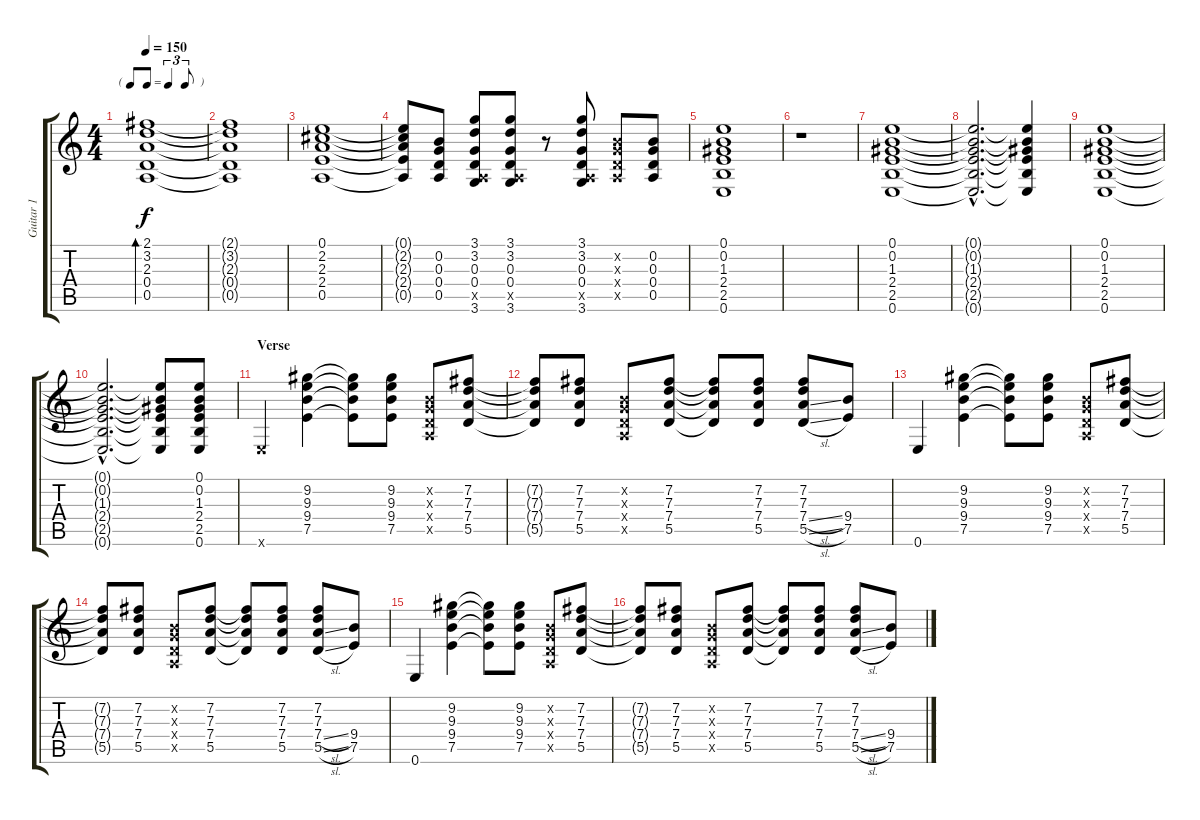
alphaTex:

\track ("Guitar 1" "Guitar 1") {instrument acousticguitarsteel}
\staff {score tabs}
\tuning (E4 B3 G3 D3 A2 E2) {hide}
\ts (4 4)
\tf triplet8th
\tempo 150
\clef g2
\ks c
(2.1 3.2 2.3 0.4 0.5).1{bd 60 dy f} |
(2.1{t} 3.2{t} 2.3{t} 0.4{t} 0.5{t}).1 |
(0.1 2.2 2.3 2.4 0.5).1 |
(0.1{t} 2.2{t} 2.3{t} 2.4{t} 0.5{t}).8 (0.2 0.3 0.4 0.5).8 (3.1 3.2 0.3 0.4 0.5{x} 3.6).8 (3.1 3.2 0.3 0.4 0.5{x} 3.6).8 r.8 (3.1 3.2 0.3 0.4 0.5{x} 3.6).8 (0.2{x} 0.3{x} 0.4{x} 0.5{x}).8 (0.2 0.3 0.4 0.5).8 |
(0.1 0.2 1.3 2.4 2.5 0.6).1 |
r.1 |
(0.1 0.2 1.3 2.4 2.5 0.6).1 |
(0.1{hac t} 0.2{hac t} 1.3{hac t} 2.4{hac t} 2.5{hac t} 0.6{hac t}).2{d} (0.1{t} 0.2{t} 1.3{t} 2.4{t} 2.5{t} 0.6{t}).4 |
(0.1 0.2 1.3 2.4 2.5 0.6).1 |
(0.1{hac t} 0.2{hac t} 1.3{hac t} 2.4{hac t} 2.5{hac t} 0.6{hac t}).2{d} (0.1{t} 0.2{t} 1.3{t} 2.4{t} 2.5{t} 0.6{t}).8 (0.1 0.2 1.3 2.4 2.5 0.6).8 |
\section ("" "Verse")
0.6{x}.4 (9.2 9.3 9.4 7.5).4 (9.2{t} 9.3{t} 9.4{t} 7.5{t}).8 (9.2 9.3 9.4 7.5).8 (0.2{x} 0.3{x} 0.4{x} 0.5{x}).8 (7.2 7.3 7.4 5.5).8 |
(7.2{t} 7.3{t} 7.4{t} 5.5{t}).8 (7.2 7.3 7.4 5.5).8 (0.2{x} 0.3{x} 0.4{x} 0.5{x}).8 (7.2 7.3 7.4 5.5).8 (7.2{t} 7.3{t} 7.4{t} 5.5{t}).8 (7.2 7.3 7.4 5.5).8 (7.2 7.3 7.4{sl} 5.5{sl}).8 (9.4 7.5).8 |
0.6.4 (9.2 9.3 9.4 7.5).4 (9.2{t} 9.3{t} 9.4{t} 7.5{t}).8 (9.2 9.3 9.4 7.5).8 (0.2{x} 0.3{x} 0.4{x} 0.5{x}).8 (7.2 7.3 7.4 5.5).8 |
(7.2{t} 7.3{t} 7.4{t} 5.5{t}).8 (7.2 7.3 7.4 5.5).8 (0.2{x} 0.3{x} 0.4{x} 0.5{x}).8 (7.2 7.3 7.4 5.5).8 (7.2{t} 7.3{t} 7.4{t} 5.5{t}).8 (7.2 7.3 7.4 5.5).8 (7.2 7.3 7.4{sl} 5.5{sl}).8 (9.4 7.5).8 |
0.6.4 (9.2 9.3 9.4 7.5).4 (9.2{t} 9.3{t} 9.4{t} 7.5{t}).8 (9.2 9.3 9.4 7.5).8 (0.2{x} 0.3{x} 0.4{x} 0.5{x}).8 (7.2 7.3 7.4 5.5).8 |
(7.2{t} 7.3{t} 7.4{t} 5.5{t}).8 (7.2 7.3 7.4 5.5).8 (0.2{x} 0.3{x} 0.4{x} 0.5{x}).8 (7.2 7.3 7.4 5.5).8 (7.2{t} 7.3{t} 7.4{t} 5.5{t}).8 (7.2 7.3 7.4 5.5).8 (7.2 7.3 7.4{sl} 5.5{sl}).8 (9.4 7.5).8
